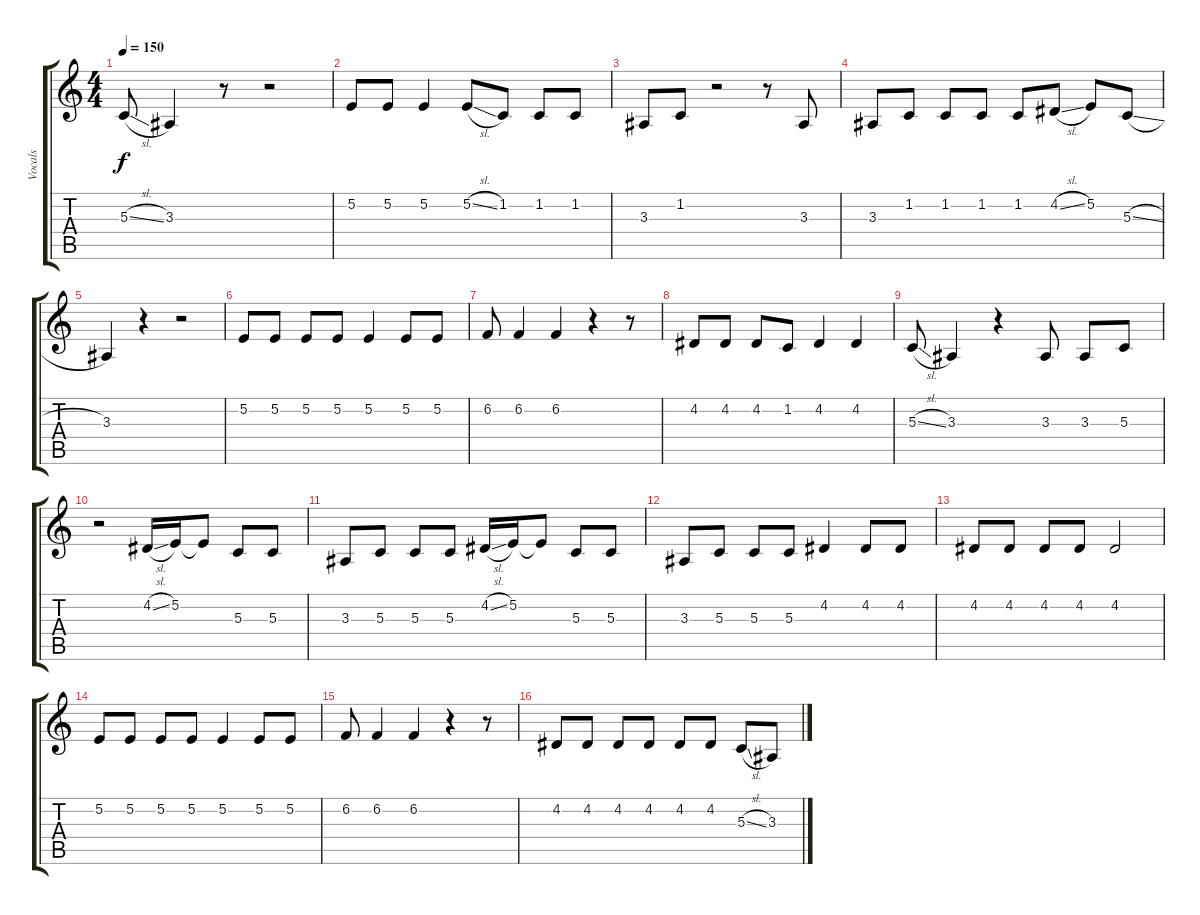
\track ("Vocals" "Vocals") {instrument lead5charang}
\staff {score tabs}
\tuning (E4 B3 G3 D3 A2 E2) {hide}
\ts (4 4)
\tempo 150
\clef g2
\ks c
5.3{sl}.8{dy f} 3.3.4 r.8 r.2 |
5.2.8 5.2.8 5.2.4 5.2{sl}.8 1.2.8 1.2.8 1.2.8 |
3.3.8 1.2.8 r.2 r.8 3.3.8 |
3.3.8 1.2.8 1.2.8 1.2.8 1.2.8 4.2{sl}.8 5.2.8 5.3{sl}.8 |
3.3.4 r.4 r.2 |
5.2.8 5.2.8 5.2.8 5.2.8 5.2.4 5.2.8 5.2.8 |
6.2.8 6.2.4 6.2.4 r.4 r.8 |
4.2.8 4.2.8 4.2.8 1.2.8 4.2.4 4.2.4 |
5.3{sl}.8 3.3.4 r.4 3.3.8 3.3.8 5.3.8 |
r.2 4.2{sl}.16 5.2.16 5.2{t}.8 5.3.8 5.3.8 |
3.3.8 5.3.8 5.3.8 5.3.8 4.2{sl}.16 5.2.16 5.2{t}.8 5.3.8 5.3.8 |
3.3.8 5.3.8 5.3.8 5.3.8 4.2.4 4.2.8 4.2.8 |
4.2.8 4.2.8 4.2.8 4.2.8 4.2.2 |
5.2.8 5.2.8 5.2.8 5.2.8 5.2.4 5.2.8 5.2.8 |
6.2.8 6.2.4 6.2.4 r.4 r.8 |
4.2.8 4.2.8 4.2.8 4.2.8 4.2.8 4.2.8 5.3{sl}.8 3.3.8
